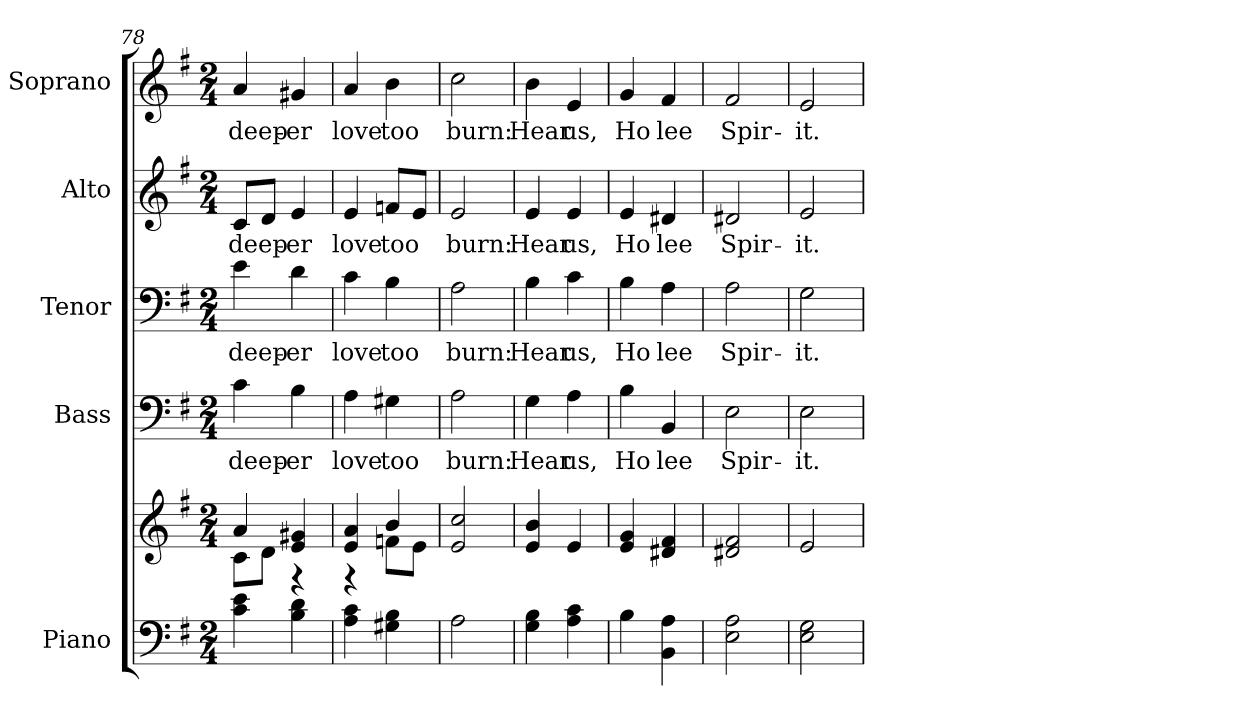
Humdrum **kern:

**kern	**kern	**kern	**text	**kern	**text	**kern	**text	**kern	**text
*part5	*part5	*part4	*part4	*part3	*part3	*part2	*part2	*part1	*part1
*staff6	*staff5	*staff4	*staff4	*staff3	*staff3	*staff2	*staff2	*staff1	*staff1
*I"Piano	*	*I"Bass	*	*I"Tenor	*	*I"Alto	*	*I"Soprano	*
*I'Pno.	*	*I'B.	*	*I'T.	*	*I'A.	*	*I'S.	*
*clefF4	*clefG2	*clefF4	*	*clefF4	*	*clefG2	*	*clefG2	*
*k[f#]	*k[f#]	*k[f#]	*	*k[f#]	*	*k[f#]	*	*k[f#]	*
*G:	*G:	*G:	*	*G:	*	*G:	*	*G:	*
*M2/4	*M2/4	*M2/4	*	*M2/4	*	*M2/4	*	*M2/4	*
=78	=78	=78	=78	=78	=78	=78	=78	=78	=78
*	*^	*	*	*	*	*	*	*	*
!	!	!	!	!LO:LY:b:color=#000000	!	!	!	!	!	!
!	!	!	!	!	!	!LO:LY:b:color=#000000	!	!	!	!
!	!	!	!	!	!	!	!	!LO:LY:b:color=#000000	!	!
!	!	!	!	!	!	!	!	!	!	!LO:LY:b:color=#000000
4ci\ 4ei	4ai/	8ci\L	4ci\	deep-	4ei\	deep-	8ci/L	deep-	4ai/	deep-
.	.	8di\J	.	.	.	.	8di/J	.	.	.
!	!	!	!	!LO:LY:b:color=#000000	!	!	!	!	!	!
!	!	!	!	!	!	!LO:LY:b:color=#000000	!	!	!	!
!	!	!	!	!	!	!	!	!LO:LY:b:color=#000000	!	!
!	!	!	!	!	!	!	!	!	!	!LO:LY:b:color=#000000
4Bi\ 4di	4ei/ 4g#Xi	4r	4Bi\	-er	4di\	-er	4ei/	-er	4g#Xi/	-er
=79	=79	=79	=79	=79	=79	=79	=79	=79	=79	=79
!	!	!	!	!LO:LY:b:color=#000000	!	!	!	!	!	!
!	!	!	!	!	!	!LO:LY:b:color=#000000	!	!	!	!
!	!	!	!	!	!	!	!	!LO:LY:b:color=#000000	!	!
!	!	!	!	!	!	!	!	!	!	!LO:LY:b:color=#000000
4Ai\ 4ci	4ei/ 4ai	4r	4Ai\	love	4ci\	love	4ei/	love	4ai/	love
!	!	!	!	!LO:LY:b:color=#000000	!	!	!	!	!	!
!	!	!	!	!	!	!LO:LY:b:color=#000000	!	!	!	!
!	!	!	!	!	!	!	!	!LO:LY:b:color=#000000	!	!
!	!	!	!	!	!	!	!	!	!	!LO:LY:b:color=#000000
4G#Xi\ 4Bi	4bi/	8fni\L	4G#Xi\	too	4Bi\	too	8fni/L	too	4bi\	too
.	.	8ei\J	.	.	.	.	8ei/J	.	.	.
*	*v	*v	*	*	*	*	*	*	*	*
!!LO:PB:g=z
=80	=80	=80	=80	=80	=80	=80	=80	=80	=80
*	*^	*	*	*	*	*	*	*	*
!	!	!	!	!LO:LY:b:color=#000000	!	!	!	!	!	!
*	*v	*v	*	*	*	*	*	*	*	*
*	*^	*	*	*	*	*	*	*	*
!	!	!	!	!	!	!LO:LY:b:color=#000000	!	!	!	!
*	*v	*v	*	*	*	*	*	*	*	*
*	*^	*	*	*	*	*	*	*	*
!	!	!	!	!	!	!	!	!LO:LY:b:color=#000000	!	!
*	*v	*v	*	*	*	*	*	*	*	*
*	*^	*	*	*	*	*	*	*	*
!	!	!	!	!	!	!	!	!	!	!LO:LY:b:color=#000000
*	*v	*v	*	*	*	*	*	*	*	*
2Ai\	2ei/ 2cci	2Ai\	burn:	2Ai\	burn:	2ei/	burn:	2cci\	burn:
=81	=81	=81	=81	=81	=81	=81	=81	=81	=81
!	!	!	!LO:LY:b:color=#000000	!	!	!	!	!	!
!	!	!	!	!	!LO:LY:b:color=#000000	!	!	!	!
!	!	!	!	!	!	!	!LO:LY:b:color=#000000	!	!
!	!	!	!	!	!	!	!	!	!LO:LY:b:color=#000000
4Gi\ 4Bi	4ei/ 4bi	4Gi\	Hear	4Bi\	Hear	4ei/	Hear	4bi\	Hear
!	!	!	!LO:LY:b:color=#000000	!	!	!	!	!	!
!	!	!	!	!	!LO:LY:b:color=#000000	!	!	!	!
!	!	!	!	!	!	!	!LO:LY:b:color=#000000	!	!
!	!	!	!	!	!	!	!	!	!LO:LY:b:color=#000000
4Ai\ 4ci	4ei/	4Ai\	us,	4ci\	us,	4ei/	us,	4ei/	us,
=82	=82	=82	=82	=82	=82	=82	=82	=82	=82
!	!	!	!LO:LY:b:color=#000000	!	!	!	!	!	!
!	!	!	!	!	!LO:LY:b:color=#000000	!	!	!	!
!	!	!	!	!	!	!	!LO:LY:b:color=#000000	!	!
!	!	!	!	!	!	!	!	!	!LO:LY:b:color=#000000
4Bi\	4ei/ 4gi	4Bi\	Ho	4Bi\	Ho	4ei/	Ho	4gi/	Ho
!	!	!	!LO:LY:b:color=#000000	!	!	!	!	!	!
!	!	!	!	!	!LO:LY:b:color=#000000	!	!	!	!
!	!	!	!	!	!	!	!LO:LY:b:color=#000000	!	!
!	!	!	!	!	!	!	!	!	!LO:LY:b:color=#000000
4BBi\ 4Ai	4d#Xi/ 4f#i	4BBi/	lee	4Ai\	lee	4d#Xi/	lee	4f#i/	lee
!!LO:PB:g=z
=83	=83	=83	=83	=83	=83	=83	=83	=83	=83
!	!	!	!LO:LY:b:color=#000000	!	!	!	!	!	!
!	!	!	!	!	!LO:LY:b:color=#000000	!	!	!	!
!	!	!	!	!	!	!	!LO:LY:b:color=#000000	!	!
!	!	!	!	!	!	!	!	!	!LO:LY:b:color=#000000
2Ei\ 2Ai	2d#Xi/ 2f#i	2Ei\	Spir-	2Ai\	Spir-	2d#Xi/	Spir-	2f#i/	Spir-
=84	=84	=84	=84	=84	=84	=84	=84	=84	=84
!	!	!	!LO:LY:b:color=#000000	!	!	!	!	!	!
!	!	!	!	!	!LO:LY:b:color=#000000	!	!	!	!
!	!	!	!	!	!	!	!LO:LY:b:color=#000000	!	!
!	!	!	!	!	!	!	!	!	!LO:LY:b:color=#000000
2Ei\ 2Gi	2ei/	2Ei\	-it.	2Gi\	-it.	2ei/	-it.	2ei/	-it.
=	=	=	=	=	=	=	=	=	=
*-	*-	*-	*-	*-	*-	*-	*-	*-	*-
